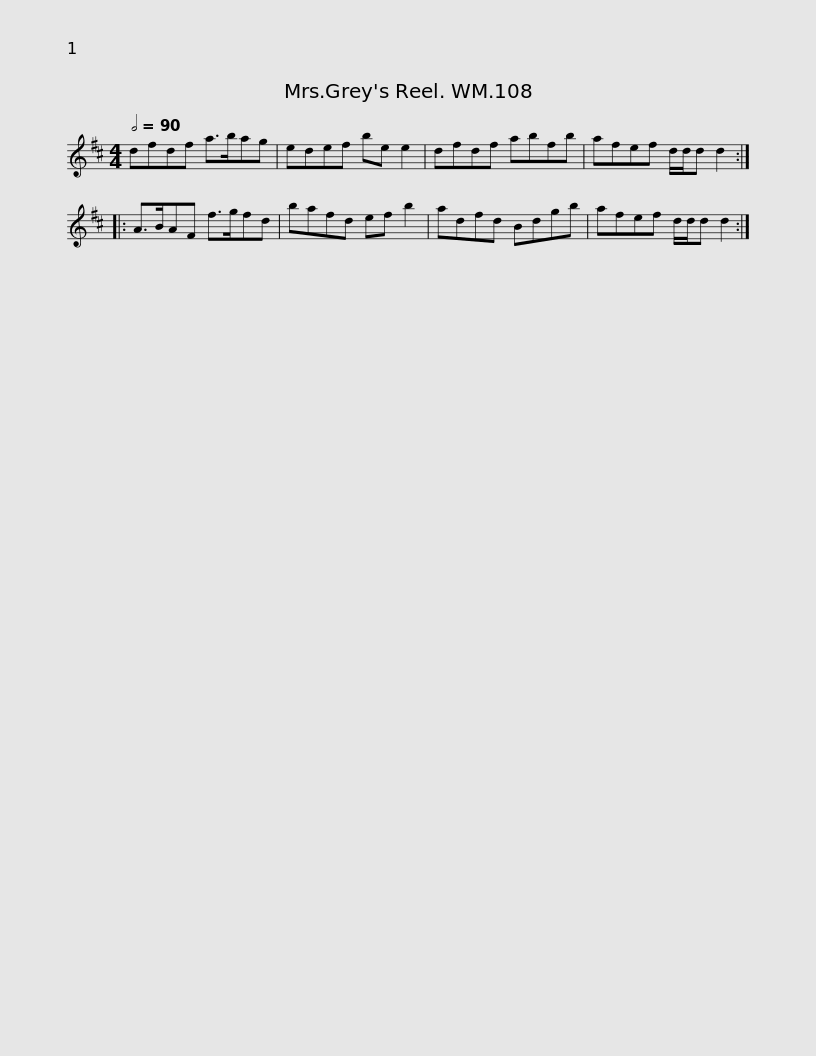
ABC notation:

X:1
L:1/8
Q:1/2=90
M:4/4
I:linebreak $
K:D
V:1 treble
V:1
 dfdf a>bag | edef be e2 | dfdf abfb | afef d/d/d d2 ::$ A>BAF f>gfd | %5
 bafd ef b2 | adfd Bdgb | afef d/d/d d2 :| %8
